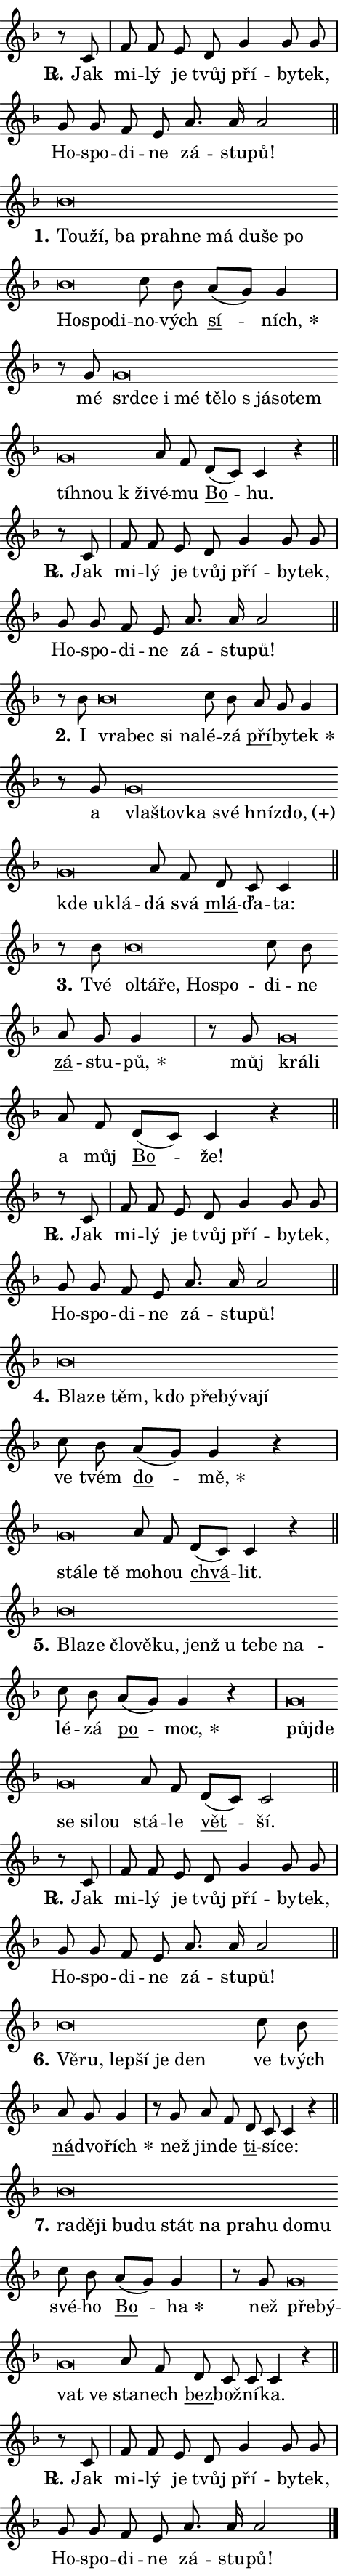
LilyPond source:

\version "2.24.0"
\header { tagline = "" }
\paper {
  indent = 0\cm
  top-margin = 0\cm
  right-margin = 0.13\cm % to fit lyric hyphens
  bottom-margin = 0\cm
  left-margin = 0\cm
  paper-width = 8\cm
  page-breaking = #ly:one-page-breaking
  system-system-spacing.basic-distance = #11
  score-system-spacing.basic-distance = #11
  ragged-last = ##f
}


%% Author: Thomas Morley
%% https://lists.gnu.org/archive/html/lilypond-user/2020-05/msg00002.html
#(define (line-position grob)
"Returns position of @var[grob} in current system:
   @code{'start}, if at first time-step
   @code{'end}, if at last time-step
   @code{'middle} otherwise
"
  (let* ((col (ly:item-get-column grob))
         (ln (ly:grob-object col 'left-neighbor))
         (rn (ly:grob-object col 'right-neighbor))
         (col-to-check-left (if (ly:grob? ln) ln col))
         (col-to-check-right (if (ly:grob? rn) rn col))
         (break-dir-left
           (and
             (ly:grob-property col-to-check-left 'non-musical #f)
             (ly:item-break-dir col-to-check-left)))
         (break-dir-right
           (and
             (ly:grob-property col-to-check-right 'non-musical #f)
             (ly:item-break-dir col-to-check-right))))
        (cond ((eqv? 1 break-dir-left) 'start)
              ((eqv? -1 break-dir-right) 'end)
              (else 'middle))))

#(define (tranparent-at-line-position vctor)
  (lambda (grob)
  "Relying on @code{line-position} select the relevant enry from @var{vctor}.
Used to determine transparency,"
    (case (line-position grob)
      ((end) (not (vector-ref vctor 0)))
      ((middle) (not (vector-ref vctor 1)))
      ((start) (not (vector-ref vctor 2))))))

noteHeadBreakVisibility =
#(define-music-function (break-visibility)(vector?)
"Makes @code{NoteHead}s transparent relying on @var{break-visibility}"
#{
  \override NoteHead.transparent =
    #(tranparent-at-line-position break-visibility)
#})

#(define delete-ledgers-for-transparent-note-heads
  (lambda (grob)
    "Reads whether a @code{NoteHead} is transparent.
If so this @code{NoteHead} is removed from @code{'note-heads} from
@var{grob}, which is supposed to be @code{LedgerLineSpanner}.
As a result ledgers are not printed for this @code{NoteHead}"
    (let* ((nhds-array (ly:grob-object grob 'note-heads))
           (nhds-list
             (if (ly:grob-array? nhds-array)
                 (ly:grob-array->list nhds-array)
                 '()))
           ;; Relies on the transparent-property being done before
           ;; Staff.LedgerLineSpanner.after-line-breaking is executed.
           ;; This is fragile ...
           (to-keep
             (remove
               (lambda (nhd)
                 (ly:grob-property nhd 'transparent #f))
               nhds-list)))
      ;; TODO find a better method to iterate over grob-arrays, similiar
      ;; to filter/remove etc for lists
      ;; For now rebuilt from scratch
      (set! (ly:grob-object grob 'note-heads)  '())
      (for-each
        (lambda (nhd)
          (ly:pointer-group-interface::add-grob grob 'note-heads nhd))
        to-keep))))

squashNotes = {
  \override NoteHead.X-extent = #'(-0.2 . 0.2)
  \override NoteHead.Y-extent = #'(-0.75 . 0)
  \override NoteHead.stencil =
    #(lambda (grob)
       (let ((pos (ly:grob-property grob 'staff-position)))
         (begin
           (if (< pos -7) (display "ERROR: Lower brevis then expected\n") (display ""))
           (if (<= pos -6) ly:text-interface::print ly:note-head::print))))
}
unSquashNotes = {
  \revert NoteHead.X-extent
  \revert NoteHead.Y-extent
  \revert NoteHead.stencil
}

hideNotes = \noteHeadBreakVisibility #begin-of-line-visible
unHideNotes = \noteHeadBreakVisibility #all-visible

% work-around for resetting accidentals
% https://lilypond.org/doc/v2.23/Documentation/notation/displaying-rhythms#unmetered-music
cadenzaMeasure = {
  \cadenzaOff
  \partial 1024 s1024
  \cadenzaOn
}

#(define-markup-command (accent layout props text) (markup?)
  "Underline accented syllable"
  (interpret-markup layout props
    #{\markup \override #'(offset . 4.3) \underline { #text }#}))

responsum = \markup \concat {
  "R" \hspace #-1.05 \path #0.1 #'((moveto 0 0.07) (lineto 0.9 0.8)) \hspace #0.05 "."
}

spaceSize = #0.6828661417322834 % exact space size for TeX Gyre Schola

\layout {
  \context {
    \Staff
    \remove "Time_signature_engraver"
    \override LedgerLineSpanner.after-line-breaking = #delete-ledgers-for-transparent-note-heads
  }
  \context {
    \Lyrics {
      \override LyricSpace.minimum-distance = \spaceSize
      \override LyricText.font-name = #"TeX Gyre Schola"
      \override LyricText.font-size = 1
      \override StanzaNumber.font-name = #"TeX Gyre Schola Bold"
      \override StanzaNumber.font-size = 1
    }
  }
  \context {
    \Score 
    \override NoteHead.text =
      #(lambda (grob) 
        (let ((pos (ly:grob-property grob 'staff-position)))
          #{\markup {
            \combine
              \halign #-0.55 \raise #(if (= pos -6) 0 0.5) \override #'(thickness . 2) \draw-line #'(3.2 . 0)
              \musicglyph "noteheads.sM1"
          }#}))
  }
}

% magnetic-lyrics.ily
%
%   written by
%     Jean Abou Samra <jean@abou-samra.fr>
%     Werner Lemberg <wl@gnu.org>
%
%   adapted by
%     Jiri Hon <jiri.hon@gmail.com>
%
% Version 2022-Apr-15

% https://www.mail-archive.com/lilypond-user@gnu.org/msg149350.html

#(define (Left_hyphen_pointer_engraver context)
   "Collect syllable-hyphen-syllable occurrences in lyrics and store
them in properties.  This engraver only looks to the left.  For
example, if the lyrics input is @code{foo -- bar}, it does the
following.

@itemize @bullet
@item
Set the @code{text} property of the @code{LyricHyphen} grob between
@q{foo} and @q{bar} to @code{foo}.

@item
Set the @code{left-hyphen} property of the @code{LyricText} grob with
text @q{foo} to the @code{LyricHyphen} grob between @q{foo} and
@q{bar}.
@end itemize

Use this auxiliary engraver in combination with the
@code{lyric-@/text::@/apply-@/magnetic-@/offset!} hook."
   (let ((hyphen #f)
         (text #f))
     (make-engraver
      (acknowledgers
       ((lyric-syllable-interface engraver grob source-engraver)
        (set! text grob)))
      (end-acknowledgers
       ((lyric-hyphen-interface engraver grob source-engraver)
        ;(when (not (grob::has-interface grob 'lyric-space-interface))
          (set! hyphen grob)));)
      ((stop-translation-timestep engraver)
       (when (and text hyphen)
         (ly:grob-set-object! text 'left-hyphen hyphen))
       (set! text #f)
       (set! hyphen #f)))))

#(define (lyric-text::apply-magnetic-offset! grob)
   "If the space between two syllables is less than the value in
property @code{LyricText@/.details@/.squash-threshold}, move the right
syllable to the left so that it gets concatenated with the left
syllable.

Use this function as a hook for
@code{LyricText@/.after-@/line-@/breaking} if the
@code{Left_@/hyphen_@/pointer_@/engraver} is active."
   (let ((hyphen (ly:grob-object grob 'left-hyphen #f)))
     (when hyphen
       (let ((left-text (ly:spanner-bound hyphen LEFT)))
         (when (grob::has-interface left-text 'lyric-syllable-interface)
           (let* ((common (ly:grob-common-refpoint grob left-text X))
                  (this-x-ext (ly:grob-extent grob common X))
                  (left-x-ext
                   (begin
                     ;; Trigger magnetism for left-text.
                     (ly:grob-property left-text 'after-line-breaking)
                     (ly:grob-extent left-text common X)))
                  ;; `delta` is the gap width between two syllables.
                  (delta (- (interval-start this-x-ext)
                            (interval-end left-x-ext)))
                  (details (ly:grob-property grob 'details))
                  (threshold (assoc-get 'squash-threshold details 0.2)))
             (when (< delta threshold)
               (let* (;; We have to manipulate the input text so that
                      ;; ligatures crossing syllable boundaries are not
                      ;; disabled.  For languages based on the Latin
                      ;; script this is essentially a beautification.
                      ;; However, for non-Western scripts it can be a
                      ;; necessity.
                      (lt (ly:grob-property left-text 'text))
                      (rt (ly:grob-property grob 'text))
                      (is-space (grob::has-interface hyphen 'lyric-space-interface))
                      (space (if is-space " " ""))
                      (extra-delta (if is-space spaceSize 0))
                      ;; Append new syllable.
                      (ltrt-space (if (and (string? lt) (string? rt))
                                (string-append lt space rt)
                                (make-concat-markup (list lt space rt))))
                      ;; Right-align `ltrt` to the right side.
                      (ltrt-space-markup (grob-interpret-markup
                               grob
                               (make-translate-markup
                                (cons (interval-length this-x-ext) 0)
                                (make-right-align-markup ltrt-space)))))
                 (begin
                   ;; Don't print `left-text`.
                   (ly:grob-set-property! left-text 'stencil #f)
                   ;; Set text and stencil (which holds all collected
                   ;; syllables so far) and shift it to the left.
                   (ly:grob-set-property! grob 'text ltrt-space)
                   (ly:grob-set-property! grob 'stencil ltrt-space-markup)
                   (ly:grob-translate-axis! grob (- (- delta extra-delta)) X))))))))))


#(define (lyric-hyphen::displace-bounds-first grob)
   ;; Make very sure this callback isn't triggered too early.
   (let ((left (ly:spanner-bound grob LEFT))
         (right (ly:spanner-bound grob RIGHT)))
     (ly:grob-property left 'after-line-breaking)
     (ly:grob-property right 'after-line-breaking)
     (ly:lyric-hyphen::print grob)))

squashThreshold = #0.4

\layout {
  \context {
    \Lyrics
    \consists #Left_hyphen_pointer_engraver
    \override LyricText.after-line-breaking =
      #lyric-text::apply-magnetic-offset!
    \override LyricHyphen.stencil = #lyric-hyphen::displace-bounds-first
    \override LyricText.details.squash-threshold = \squashThreshold
    \override LyricHyphen.minimum-distance = 0
    \override LyricHyphen.minimum-length = \squashThreshold
  }
}

squashText = \override LyricText.details.squash-threshold = 9999
unSquashText = \override LyricText.details.squash-threshold = \squashThreshold

leftText = \override LyricText.self-alignment-X = #LEFT
unLeftText = \revert LyricText.self-alignment-X

starOffset = #(lambda (grob) 
                (let ((x_offset (ly:self-alignment-interface::aligned-on-x-parent grob)))
                  (if (= x_offset 0) 0 (+ x_offset 1.2))))

star = #(define-music-function (syllable)(string?)
"Append star separator at the end of a syllable"
#{
  \once \override LyricText.X-offset = #starOffset
  \lyricmode { \markup {
    #syllable
    \override #'((font-name . "TeX Gyre Schola Bold")) \hspace #0.2 \lower #0.65 \larger "*"
  } }
#})

starAccent = #(define-music-function (syllable)(string?)
"Append star separator at the end of a syllable and make accent"
#{
  \once \override LyricText.X-offset = #starOffset
  \lyricmode { \markup {
    \accent #syllable
    \override #'((font-name . "TeX Gyre Schola Bold")) \hspace #0.2 \lower #0.65 \larger "*"
  } }
#})

breath = #(define-music-function (syllable)(string?)
"Append breathing indicator at the end of a syllable"
#{
  \lyricmode { \markup { #syllable "+" } }
#})

optionalBreath = #(define-music-function (syllable)(string?)
"Append optional breathing indicator at the end of a syllable"
#{
  \lyricmode { \markup { #syllable "(+)" } }
#})


\score {
    <<
        \new Voice = "melody" { \cadenzaOn \key f \major \relative { r8 c' \cadenzaMeasure \bar "|" f f e d \bar "" g4 g8 g \cadenzaMeasure \bar "|" g g f e \bar "" a8. a16 a2 \cadenzaMeasure \bar "||" \break } }
        \new Lyrics \lyricsto "melody" { \lyricmode { \set stanza = \responsum
Jak mi -- lý je tvůj pří -- by -- tek, Ho -- spo -- di -- ne zá -- stu -- pů! } }
    >>
    \layout {}
}

\score {
    <<
        \new Voice = "melody" { \cadenzaOn \key f \major \relative { \squashNotes bes'\breve*1/16 \hideNotes \breve*1/16 \bar "" \breve*1/16 \bar "" \breve*1/16 \bar "" \breve*1/16 \bar "" \breve*1/16 \bar "" \breve*1/16 \bar "" \breve*1/16 \bar "" \breve*1/16 \bar "" \breve*1/16 \bar "" \breve*1/16 \breve*1/16 \bar "" \unHideNotes \unSquashNotes c8 bes \bar "" a[( g)] g4 \cadenzaMeasure \bar "|" r8 g8 \squashNotes g\breve*1/16 \hideNotes \breve*1/16 \bar "" \breve*1/16 \bar "" \breve*1/16 \bar "" \breve*1/16 \bar "" \breve*1/16 \bar "" \breve*1/16 \bar "" \breve*1/16 \bar "" \breve*1/16 \bar "" \breve*1/16 \bar "" \breve*1/16 \breve*1/16 \bar "" \unHideNotes \unSquashNotes a8 f \bar "" d[( c)] c4 r \cadenzaMeasure \bar "||" \break } }
        \new Lyrics \lyricsto "melody" { \lyricmode { \set stanza = "1."
\leftText Tou -- \squashText ží, ba pra -- hne má du -- še po Ho -- spo -- di -- \unLeftText \unSquashText no -- vých \markup \accent sí -- \star ních, mé \leftText srd -- \squashText ce i mé tě -- lo "s já" -- so -- tem tíh -- nou "k ži" -- \unLeftText \unSquashText vé -- mu \markup \accent Bo -- hu. } }
    >>
    \layout {}
}

\score {
    <<
        \new Voice = "melody" { \cadenzaOn \key f \major \relative { r8 c' \cadenzaMeasure \bar "|" f f e d \bar "" g4 g8 g \cadenzaMeasure \bar "|" g g f e \bar "" a8. a16 a2 \cadenzaMeasure \bar "||" \break } }
        \new Lyrics \lyricsto "melody" { \lyricmode { \set stanza = \responsum
Jak mi -- lý je tvůj pří -- by -- tek, Ho -- spo -- di -- ne zá -- stu -- pů! } }
    >>
    \layout {}
}

\score {
    <<
        \new Voice = "melody" { \cadenzaOn \key f \major \relative { r8 bes'8 \squashNotes bes\breve*1/16 \hideNotes \breve*1/16 \bar "" \breve*1/16 \breve*1/16 \bar "" \unHideNotes \unSquashNotes c8 bes \bar "" a g g4 \cadenzaMeasure \bar "|" r8 g8 \squashNotes g\breve*1/16 \hideNotes \breve*1/16 \bar "" \breve*1/16 \bar "" \breve*1/16 \bar "" \breve*1/16 \bar "" \breve*1/16 \bar "" \breve*1/16 \bar "" \breve*1/16 \breve*1/16 \bar "" \unHideNotes \unSquashNotes a8 f \bar "" d c c4 \cadenzaMeasure \bar "||" \break } }
        \new Lyrics \lyricsto "melody" { \lyricmode { \set stanza = "2."
I \leftText vra -- \squashText bec si na -- \unLeftText \unSquashText lé -- zá \markup \accent pří -- by -- \star tek a \leftText vla -- \squashText štov -- ka své hníz -- \optionalBreath do, kde u -- klá -- \unLeftText \unSquashText dá svá \markup \accent mlá -- ďa -- ta: } }
    >>
    \layout {}
}

\score {
    <<
        \new Voice = "melody" { \cadenzaOn \key f \major \relative { r8 bes'8 \squashNotes bes\breve*1/16 \hideNotes \breve*1/16 \bar "" \breve*1/16 \bar "" \breve*1/16 \breve*1/16 \bar "" \unHideNotes \unSquashNotes c8 bes \bar "" a g g4 \cadenzaMeasure \bar "|" r8 g8 \squashNotes g\breve*1/16 \hideNotes \breve*1/16 \bar "" \unHideNotes \unSquashNotes a8 f \bar "" d[( c)] c4 r \cadenzaMeasure \bar "||" \break } }
        \new Lyrics \lyricsto "melody" { \lyricmode { \set stanza = "3."
Tvé \leftText ol -- \squashText tá -- ře, Ho -- spo -- \unLeftText \unSquashText di -- ne \markup \accent zá -- stu -- \star pů, můj \leftText krá -- \squashText li \unLeftText \unSquashText a můj \markup \accent Bo -- že! } }
    >>
    \layout {}
}

\score {
    <<
        \new Voice = "melody" { \cadenzaOn \key f \major \relative { r8 c' \cadenzaMeasure \bar "|" f f e d \bar "" g4 g8 g \cadenzaMeasure \bar "|" g g f e \bar "" a8. a16 a2 \cadenzaMeasure \bar "||" \break } }
        \new Lyrics \lyricsto "melody" { \lyricmode { \set stanza = \responsum
Jak mi -- lý je tvůj pří -- by -- tek, Ho -- spo -- di -- ne zá -- stu -- pů! } }
    >>
    \layout {}
}

\score {
    <<
        \new Voice = "melody" { \cadenzaOn \key f \major \relative { \squashNotes bes'\breve*1/16 \hideNotes \breve*1/16 \bar "" \breve*1/16 \bar "" \breve*1/16 \bar "" \breve*1/16 \bar "" \breve*1/16 \bar "" \breve*1/16 \breve*1/16 \bar "" \unHideNotes \unSquashNotes c8 bes \bar "" a[( g)] g4 r \cadenzaMeasure \bar "|" \squashNotes g\breve*1/16 \hideNotes \breve*1/16 \breve*1/16 \bar "" \unHideNotes \unSquashNotes a8 f \bar "" d[( c)] c4 r \cadenzaMeasure \bar "||" \break } }
        \new Lyrics \lyricsto "melody" { \lyricmode { \set stanza = "4."
\leftText Bla -- \squashText ze těm, kdo pře -- bý -- va -- jí \unLeftText \unSquashText ve tvém \markup \accent do -- \star mě, \leftText stá -- \squashText le tě \unLeftText \unSquashText mo -- hou \markup \accent chvá -- lit. } }
    >>
    \layout {}
}

\score {
    <<
        \new Voice = "melody" { \cadenzaOn \key f \major \relative { \squashNotes bes'\breve*1/16 \hideNotes \breve*1/16 \bar "" \breve*1/16 \bar "" \breve*1/16 \bar "" \breve*1/16 \bar "" \breve*1/16 \bar "" \breve*1/16 \bar "" \breve*1/16 \bar "" \breve*1/16 \breve*1/16 \bar "" \unHideNotes \unSquashNotes c8 bes \bar "" a[( g)] g4 r \cadenzaMeasure \bar "|" \squashNotes g\breve*1/16 \hideNotes \breve*1/16 \bar "" \breve*1/16 \bar "" \breve*1/16 \breve*1/16 \bar "" \unHideNotes \unSquashNotes a8 f \bar "" d[( c)] c2 \cadenzaMeasure \bar "||" \break } }
        \new Lyrics \lyricsto "melody" { \lyricmode { \set stanza = "5."
\leftText Bla -- \squashText ze člo -- vě -- ku, jenž u te -- be na -- \unLeftText \unSquashText lé -- zá \markup \accent po -- \star moc, \leftText půj -- \squashText de se si -- lou \unLeftText \unSquashText stá -- le \markup \accent vět -- ší. } }
    >>
    \layout {}
}

\score {
    <<
        \new Voice = "melody" { \cadenzaOn \key f \major \relative { r8 c' \cadenzaMeasure \bar "|" f f e d \bar "" g4 g8 g \cadenzaMeasure \bar "|" g g f e \bar "" a8. a16 a2 \cadenzaMeasure \bar "||" \break } }
        \new Lyrics \lyricsto "melody" { \lyricmode { \set stanza = \responsum
Jak mi -- lý je tvůj pří -- by -- tek, Ho -- spo -- di -- ne zá -- stu -- pů! } }
    >>
    \layout {}
}

\score {
    <<
        \new Voice = "melody" { \cadenzaOn \key f \major \relative { \squashNotes bes'\breve*1/16 \hideNotes \breve*1/16 \bar "" \breve*1/16 \bar "" \breve*1/16 \bar "" \breve*1/16 \breve*1/16 \bar "" \unHideNotes \unSquashNotes c8 bes \bar "" a g g4 \cadenzaMeasure \bar "|" r8 g8 a8 f \bar "" d c c4 r \cadenzaMeasure \bar "||" \break } }
        \new Lyrics \lyricsto "melody" { \lyricmode { \set stanza = "6."
\leftText Vě -- \squashText ru, lep -- ší je den \unLeftText \unSquashText ve tvých \markup \accent ná -- dvo -- \star řích než jin -- de \markup \accent ti -- sí -- ce: } }
    >>
    \layout {}
}

\score {
    <<
        \new Voice = "melody" { \cadenzaOn \key f \major \relative { \squashNotes bes'\breve*1/16 \hideNotes \breve*1/16 \bar "" \breve*1/16 \bar "" \breve*1/16 \bar "" \breve*1/16 \bar "" \breve*1/16 \bar "" \breve*1/16 \bar "" \breve*1/16 \bar "" \breve*1/16 \bar "" \breve*1/16 \breve*1/16 \bar "" \unHideNotes \unSquashNotes c8 bes \bar "" a[( g)] g4 \cadenzaMeasure \bar "|" r8 g8 \squashNotes g\breve*1/16 \hideNotes \breve*1/16 \bar "" \breve*1/16 \breve*1/16 \bar "" \unHideNotes \unSquashNotes a8 f \bar "" d c c c4 r \cadenzaMeasure \bar "||" \break } }
        \new Lyrics \lyricsto "melody" { \lyricmode { \set stanza = "7."
\leftText ra -- \squashText dě -- ji bu -- du stát na pra -- hu do -- mu \unLeftText \unSquashText své -- ho \markup \accent Bo -- \star ha než \leftText pře -- \squashText bý -- vat ve \unLeftText \unSquashText sta -- nech \markup \accent bez -- bož -- ní -- ka. } }
    >>
    \layout {}
}

\score {
    <<
        \new Voice = "melody" { \cadenzaOn \key f \major \relative { r8 c' \cadenzaMeasure \bar "|" f f e d \bar "" g4 g8 g \cadenzaMeasure \bar "|" g g f e \bar "" a8. a16 a2 \cadenzaMeasure \bar "||" \break } \bar "|." }
        \new Lyrics \lyricsto "melody" { \lyricmode { \set stanza = \responsum
Jak mi -- lý je tvůj pří -- by -- tek, Ho -- spo -- di -- ne zá -- stu -- pů! } }
    >>
    \layout {}
}
